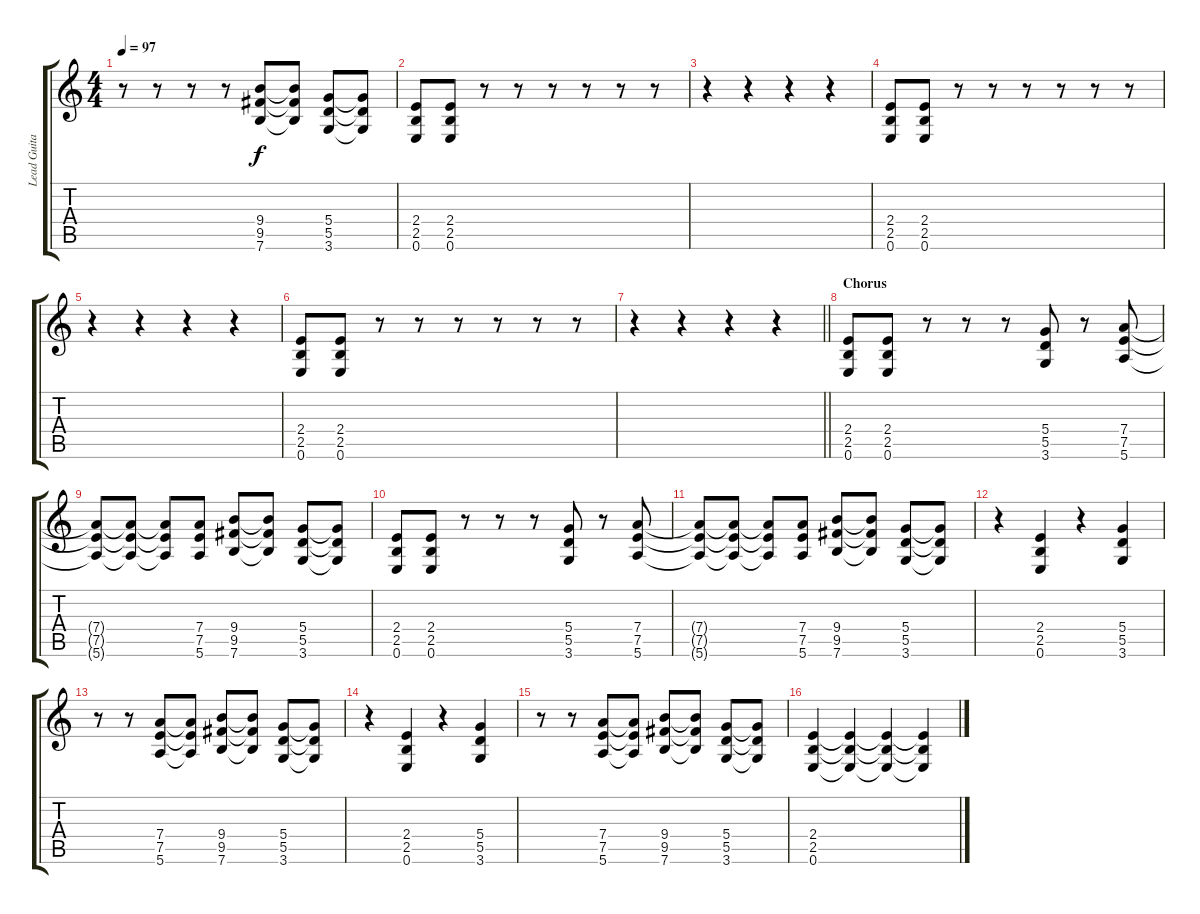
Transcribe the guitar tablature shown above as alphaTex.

\track ("Lead Guitar" "Lead Guita") {instrument overdrivenguitar}
\staff {score tabs}
\tuning (E4 B3 G3 D3 A2 E2) {hide}
\ts (4 4)
\tempo 97
\clef g2
\ks c
r.8{dy f} r.8 r.8 r.8 (9.4 9.5 7.6).8 (9.4{t} 9.5{t} 7.6{t}).8 (5.4 5.5 3.6).8 (5.4{t} 5.5{t} 3.6{t}).8 |
(2.4 2.5 0.6).8 (2.4 2.5 0.6).8 r.8 r.8 r.8 r.8 r.8 r.8 |
r.4 r.4 r.4 r.4 |
(2.4 2.5 0.6).8 (2.4 2.5 0.6).8 r.8 r.8 r.8 r.8 r.8 r.8 |
r.4 r.4 r.4 r.4 |
(2.4 2.5 0.6).8 (2.4 2.5 0.6).8 r.8 r.8 r.8 r.8 r.8 r.8 |
\barLineRight lightlight
r.4 r.4 r.4 r.4 |
\section ("" "Chorus")
(2.4 2.5 0.6).8 (2.4 2.5 0.6).8 r.8 r.8 r.8 (5.4 5.5 3.6).8 r.8 (7.4 7.5 5.6).8 |
(7.4{t} 7.5{t} 5.6{t}).8 (7.4{t} 7.5{t} 5.6{t}).8 (7.4{t} 7.5{t} 5.6{t}).8 (7.4 7.5 5.6).8 (9.4 9.5 7.6).8 (9.4{t} 9.5{t} 7.6{t}).8 (5.4 5.5 3.6).8 (5.4{t} 5.5{t} 3.6{t}).8 |
(2.4 2.5 0.6).8 (2.4 2.5 0.6).8 r.8 r.8 r.8 (5.4 5.5 3.6).8 r.8 (7.4 7.5 5.6).8 |
(7.4{t} 7.5{t} 5.6{t}).8 (7.4{t} 7.5{t} 5.6{t}).8 (7.4{t} 7.5{t} 5.6{t}).8 (7.4 7.5 5.6).8 (9.4 9.5 7.6).8 (9.4{t} 9.5{t} 7.6{t}).8 (5.4 5.5 3.6).8 (5.4{t} 5.5{t} 3.6{t}).8 |
r.4 (2.4 2.5 0.6).4 r.4 (5.4 5.5 3.6).4 |
r.8 r.8 (7.4 7.5 5.6).8 (7.4{t} 7.5{t} 5.6{t}).8 (9.4 9.5 7.6).8 (9.4{t} 9.5{t} 7.6{t}).8 (5.4 5.5 3.6).8 (5.4{t} 5.5{t} 3.6{t}).8 |
r.4 (2.4 2.5 0.6).4 r.4 (5.4 5.5 3.6).4 |
r.8 r.8 (7.4 7.5 5.6).8 (7.4{t} 7.5{t} 5.6{t}).8 (9.4 9.5 7.6).8 (9.4{t} 9.5{t} 7.6{t}).8 (5.4 5.5 3.6).8 (5.4{t} 5.5{t} 3.6{t}).8 |
(2.4 2.5 0.6).4 (2.4{t} 2.5{t} 0.6{t}).4 (2.4{t} 2.5{t} 0.6{t}).4 (2.4{t} 2.5{t} 0.6{t}).4
